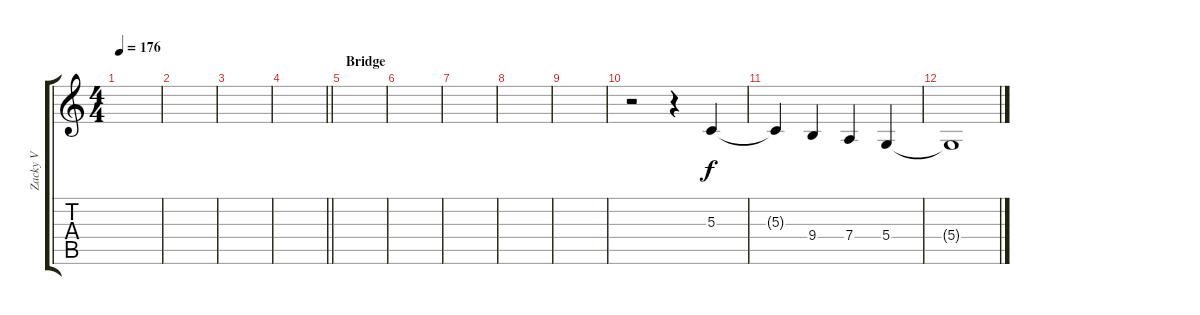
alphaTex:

\track ("   Zacky Vengeance - Vocals" "   Zacky V") {instrument sopranosax}
\staff {score tabs}
\tuning (E4 B3 G3 D3 A2 D2) {hide}
\ts (4 4)
\tempo 176
\clef g2
\ks c
|
|
|
\barLineRight lightlight
|
\section ("" "Bridge")
|
|
|
|
|
r.2 r.4 5.3.4 |
5.3{t}.4 9.4.4 7.4.4 5.4.4 |
5.4{t}.1
